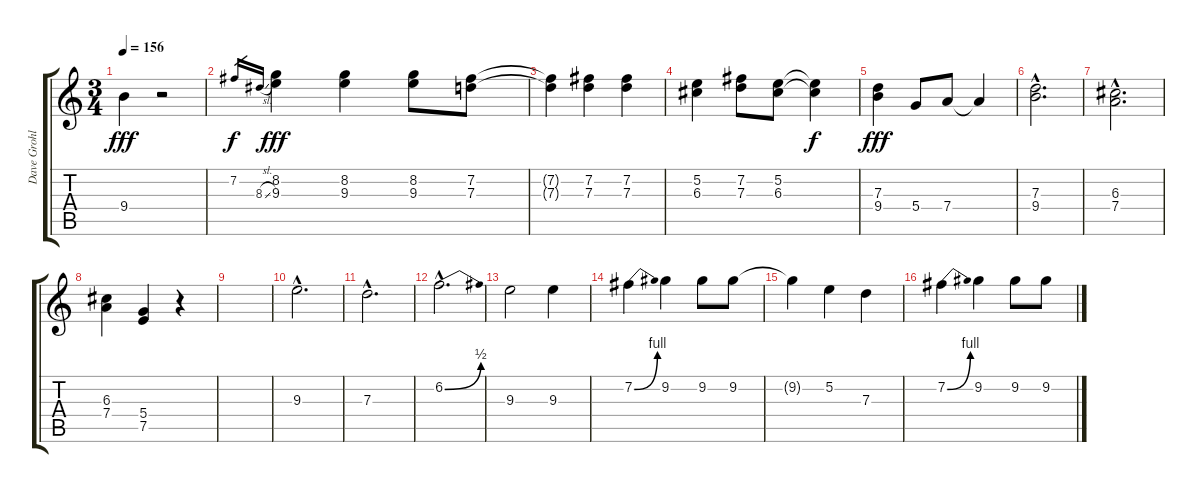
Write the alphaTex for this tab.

\track ("Dave Grohl" "Dave Grohl") {instrument electricguitarjazz}
\staff {score tabs}
\tuning (E4 B3 G3 D3 A2 E2) {hide}
\ts (3 4)
\tempo 156
\clef g2
\ks c
9.4{t}.4{dy fff} r.2 |
7.2.16{gr dy f} 8.3{sl}.16{gr} (8.2 9.3).4{dy fff} (8.2 9.3).4 (8.2 9.3).8 (7.2 7.3).8 |
(7.2{t} 7.3{t}).4 (7.2 7.3).4 (7.2 7.3).4 |
(5.2 6.3).4 (7.2 7.3).8 (5.2 6.3).8 (5.2{t} 6.3{t}).4{dy f} |
(7.3 9.4).4{dy fff} 5.4.8 7.4.8 7.4{t}.4 |
(7.3{hac} 9.4{hac}).2{d} |
(6.3{hac} 7.4{hac}).2{d} |
(6.3 7.4).4 (5.4 7.5).4 r.4 |
|
9.3{hac}.2{d} |
7.3{hac}.2{d} |
6.2{be (bend 0 0 60 2) hac}.2{d} |
9.3.2 9.3.4 |
7.2{be (bend 0 0 60 4)}.4 9.2.4 9.2.8 9.2.8 |
9.2{t}.4 5.2.4 7.3.4 |
7.2{be (bend 0 0 60 4)}.4 9.2.4 9.2.8 9.2.8
